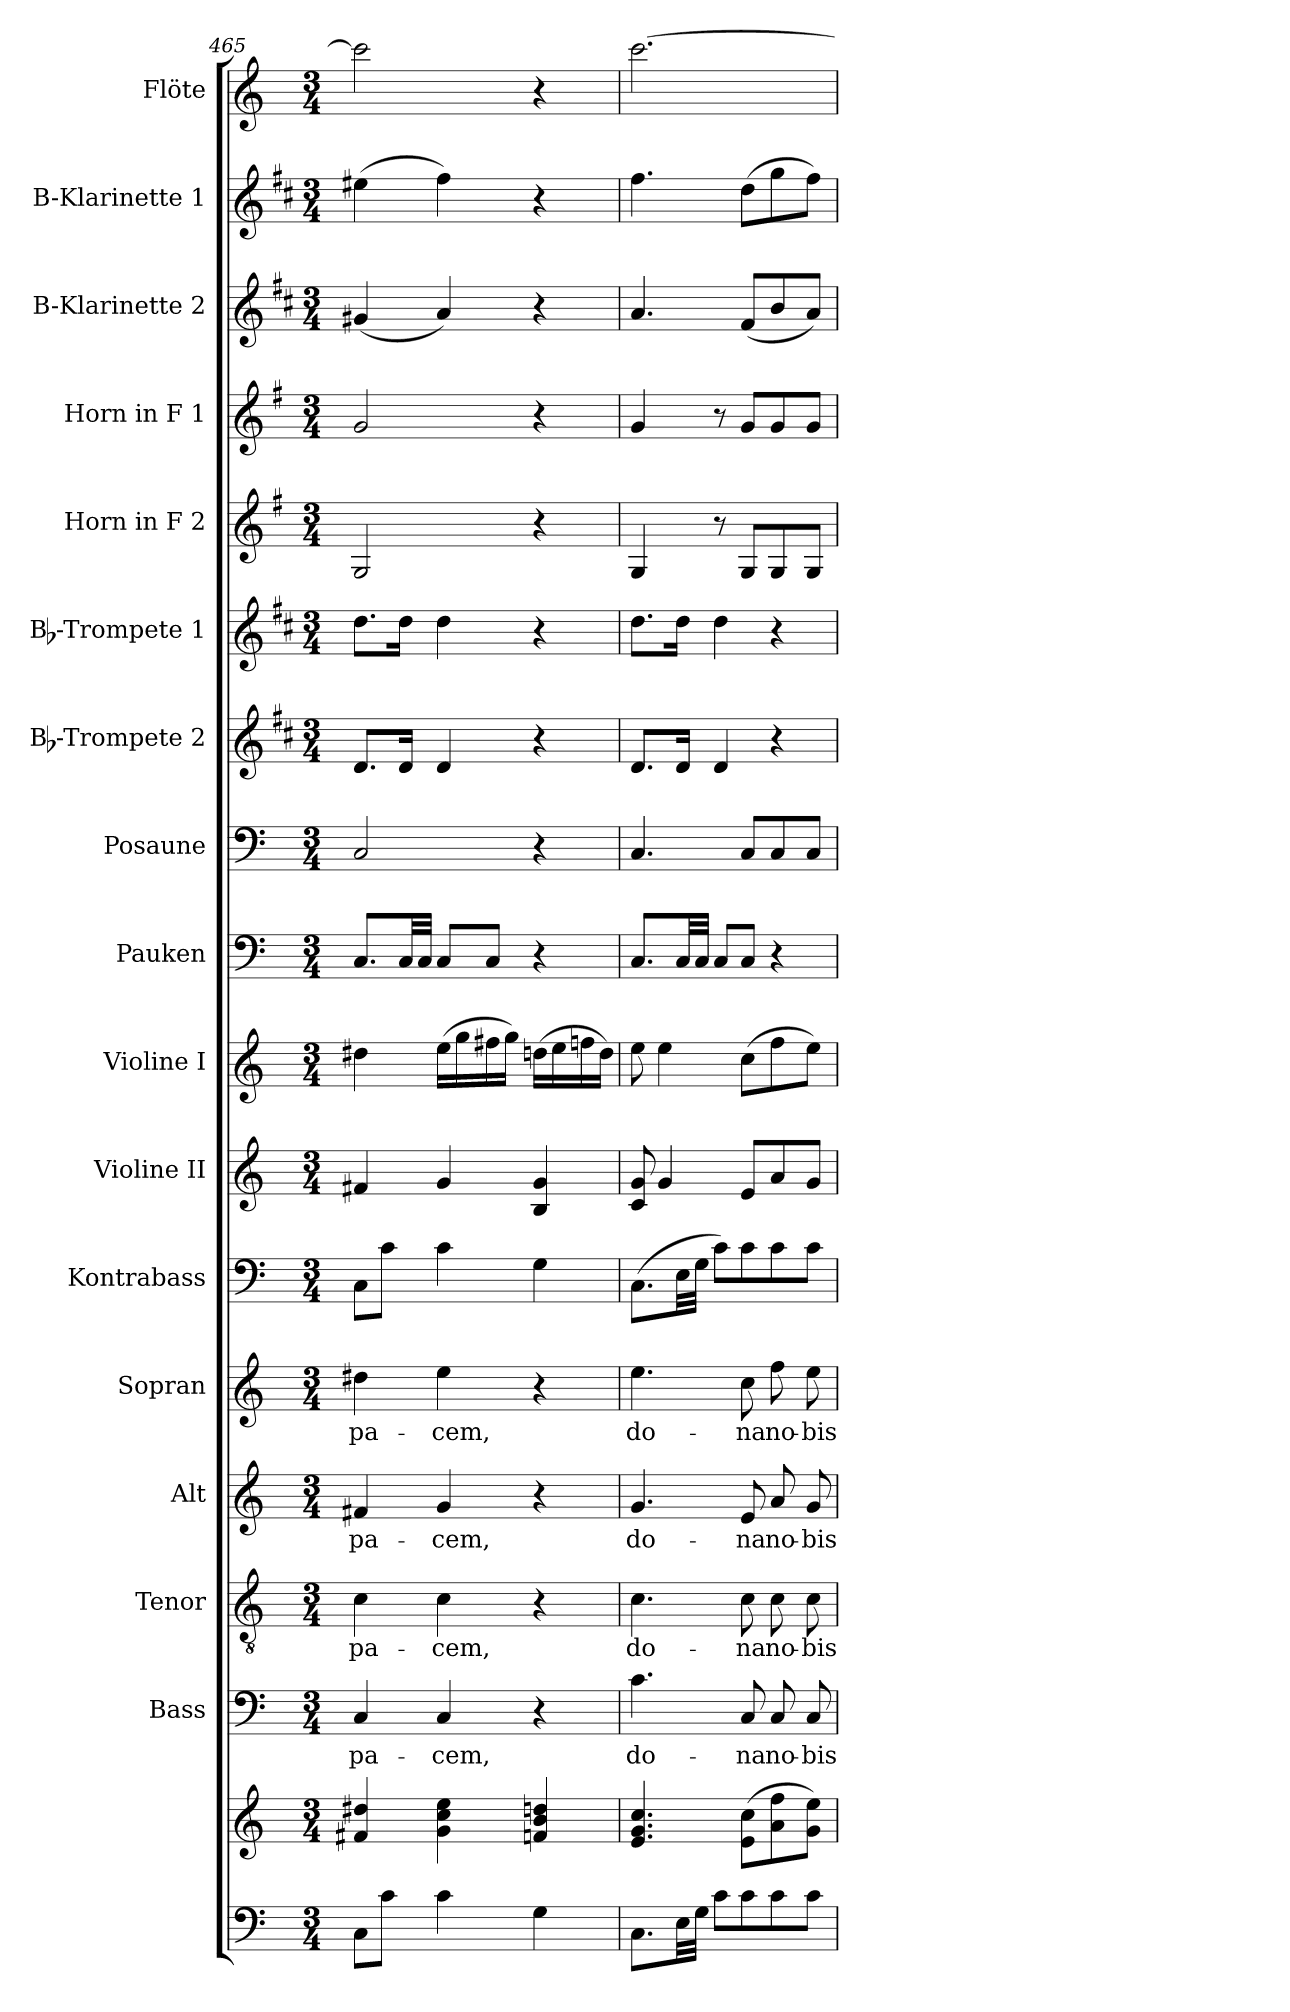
**kern	**kern	**kern	**text	**kern	**text	**kern	**text	**kern	**text	**kern	**kern	**kern	**kern	**kern	**kern	**kern	**kern	**kern	**kern	**kern	**kern
*part17	*part17	*part16	*part16	*part15	*part15	*part14	*part14	*part13	*part13	*part12	*part11	*part10	*part9	*part8	*part7	*part6	*part5	*part4	*part3	*part2	*part1
*staff18	*staff17	*staff16	*staff16	*staff15	*staff15	*staff14	*staff14	*staff13	*staff13	*staff12	*staff11	*staff10	*staff9	*staff8	*staff7	*staff6	*staff5	*staff4	*staff3	*staff2	*staff1
*	*	*I"Bass	*	*I"Tenor	*	*I"Alt	*	*I"Sopran	*	*I"Kontrabass	*I"Violine II	*I"Violine I	*I"Pauken	*I"Posaune	*I"Bb-Trompete 2	*I"Bb-Trompete 1	*I"Horn in F 2	*I"Horn in F 1	*I"B-Klarinette 2	*I"B-Klarinette 1	*I"Flöte
*	*	*I'B.	*	*I'T.	*	*I'A.	*	*I'S.	*	*I'Kb.	*I'Vl. II	*I'Vl. I	*I'Pk.	*I'Pos.	*I'Bb Trp. 2	*I'Bb Trp. 1	*I'Hrn. 2	*I'Hrn. 1	*I'B Kl. 2	*I'B Kl. 1	*I'Fl.
*clefF4	*clefG2	*clefF4	*	*clefGv2	*	*clefG2	*	*clefG2	*	*clefF4	*clefG2	*clefG2	*clefF4	*clefF4	*clefG2	*clefG2	*clefG2	*clefG2	*clefG2	*clefG2	*clefG2
*	*	*	*	*	*	*	*	*	*	*ITrd7c12	*	*	*	*	*ITrd1c2	*ITrd1c2	*ITrd4c7	*ITrd4c7	*ITrd1c2	*ITrd1c2	*
*k[]	*k[]	*k[]	*	*k[]	*	*k[]	*	*k[]	*	*k[]	*k[]	*k[]	*k[]	*k[]	*k[]	*k[]	*k[]	*k[]	*k[]	*k[]	*k[]
*C:	*C:	*C:	*	*C:	*	*C:	*	*C:	*	*C:	*C:	*C:	*C:	*C:	*C:	*C:	*C:	*C:	*C:	*C:	*C:
*M3/4	*M3/4	*M3/4	*	*M3/4	*	*M3/4	*	*M3/4	*	*M3/4	*M3/4	*M3/4	*M3/4	*M3/4	*M3/4	*M3/4	*M3/4	*M3/4	*M3/4	*M3/4	*M3/4
=465	=465	=465	=465	=465	=465	=465	=465	=465	=465	=465	=465	=465	=465	=465	=465	=465	=465	=465	=465	=465	=465
!	!	!	!LO:LY:b	!	!LO:LY:b	!	!LO:LY:b	!	!LO:LY:b	!	!	!	!	!	!	!	!	!	!	!	!
8C\L	4f#X/ 4dd#X/	4C/	pa-	4c\	pa-	4f#X/	pa-	4dd#X\	pa-	8CC\L	4f#X/	4dd#X\	8.C/L	2C/	8.c/L	8.cc\L	2C/	2c/	(<4f#X/	(>4dd#X\	2ccc\]
8c\J	.	.	.	.	.	.	.	.	.	8C\J	.	.	.	.	.	.	.	.	.	.	.
.	.	.	.	.	.	.	.	.	.	.	.	.	32C/LL	.	16c/Jk	16cc\Jk	.	.	.	.	.
.	.	.	.	.	.	.	.	.	.	.	.	.	32C/JJJ	.	.	.	.	.	.	.	.
!	!	!	!LO:LY:b	!	!LO:LY:b	!	!LO:LY:b	!	!LO:LY:b	!	!	!	!	!	!	!	!	!	!	!	!
4c\	4g\ 4cc\ 4ee\	4C/	-cem,	4c\	-cem,	4g/	-cem,	4ee\	-cem,	4C\	4g/	(>16ee\LL	8C/L	.	4c/	4cc\	.	.	4g/)	4ee\)	.
.	.	.	.	.	.	.	.	.	.	.	.	16gg\	.	.	.	.	.	.	.	.	.
.	.	.	.	.	.	.	.	.	.	.	.	16ff#X\	8C/J	.	.	.	.	.	.	.	.
.	.	.	.	.	.	.	.	.	.	.	.	16gg\JJ)	.	.	.	.	.	.	.	.	.
4G\	4fn/ 4b/ 4ddn/	4r	.	4r	.	4r	.	4r	.	4GG\	4B/ 4g/	(>16ddn\LL	4r	4r	4r	4r	4r	4r	4r	4r	4r
.	.	.	.	.	.	.	.	.	.	.	.	16ee\	.	.	.	.	.	.	.	.	.
.	.	.	.	.	.	.	.	.	.	.	.	16ffn\	.	.	.	.	.	.	.	.	.
.	.	.	.	.	.	.	.	.	.	.	.	16dd\JJ)	.	.	.	.	.	.	.	.	.
=466	=466	=466	=466	=466	=466	=466	=466	=466	=466	=466	=466	=466	=466	=466	=466	=466	=466	=466	=466	=466	=466
!	!	!	!LO:LY:b	!	!LO:LY:b	!	!LO:LY:b	!	!LO:LY:b	!	!	!	!	!	!	!	!	!	!	!	!
8.C\L	4.e/ 4.g/ 4.cc/	4.c\	do-	4.c\	do-	4.g/	do-	4.ee\	do-	(>8.CC\L	8c/ 8g/	8ee\	8.C/L	4.C/	8.c/L	8.cc\L	4C/	4c/	4.g/	4.ee\	[2.ccc\
.	.	.	.	.	.	.	.	.	.	.	4g/	4ee\	.	.	.	.	.	.	.	.	.
32E\LL	.	.	.	.	.	.	.	.	.	32EE\LL	.	.	32C/LL	.	16c/Jk	16cc\Jk	.	.	.	.	.
32G\JJJ	.	.	.	.	.	.	.	.	.	32GG\JJJ	.	.	32C/JJJ	.	.	.	.	.	.	.	.
8c\L	.	.	.	.	.	.	.	.	.	8C\L)	.	.	8C/L	.	4c/	4cc\	8r	8r	.	.	.
!	!	!	!LO:LY:b	!	!LO:LY:b	!	!LO:LY:b	!	!LO:LY:b	!	!	!	!	!	!	!	!	!	!	!	!
8c\	(>8e\ 8cc\L	8C/	-na	8c\	-na	8e/	-na	8cc\	-na	8C\	8e/L	(>8cc\L	8C/J	8C/L	.	.	8C/L	8c/L	(<8e/L	(>8cc\L	.
!	!	!	!LO:LY:b	!	!LO:LY:b	!	!LO:LY:b	!	!LO:LY:b	!	!	!	!	!	!	!	!	!	!	!	!
8c\	8a\ 8ff\	8C/	no-	8c\	no-	8a/	no-	8ff\	no-	8C\	8a/	8ff\	4r	8C/	4r	4r	8C/	8c/	8a/	8ff\	.
!	!	!	!LO:LY:b	!	!LO:LY:b	!	!LO:LY:b	!	!LO:LY:b	!	!	!	!	!	!	!	!	!	!	!	!
8c\J	8g\ 8ee\J)	8C/	-bis	8c\	-bis	8g/	-bis	8ee\	-bis	8C\J	8g/J	8ee\J)	.	8C/J	.	.	8C/J	8c/J	8g/J)	8ee\J)	.
=	=	=	=	=	=	=	=	=	=	=	=	=	=	=	=	=	=	=	=	=	=
*-	*-	*-	*-	*-	*-	*-	*-	*-	*-	*-	*-	*-	*-	*-	*-	*-	*-	*-	*-	*-	*-
